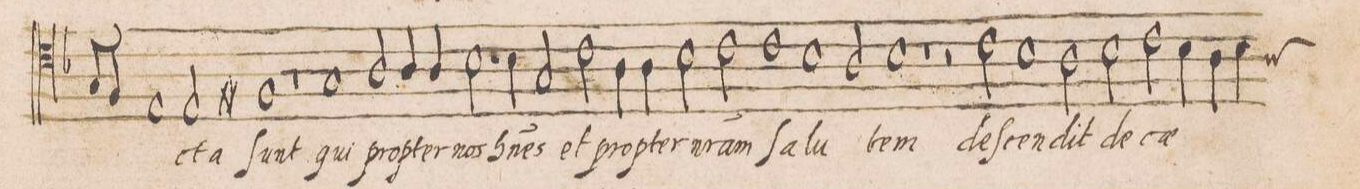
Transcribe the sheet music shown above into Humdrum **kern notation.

**kern	**text
*I"TENOR	*
*clefC4	*
*k[b-]	*
*met(C)	*
*M2/1	*
8G/L	.
8F/J	.
1E/	.
=43-	=43-
2E/	-cta
1F#X	ſunt
=44-	=44-
1r	.
1G	qui
=45-	=45-
2A/	pro-
4A/	-pter
4A/	no
2.B-\	h(o)-
4B-\	-(mi)-
=46-	=46-
2G/	-nes
2c\	et
4A\	pro-
4A\	-pter
2B-\	n(o)-
=47-	=47-
2c\	-(st)ram
1c	ſa-
1B-\	-lu-
=48-	=48-
2A/	.
1B-	-tem
=49-	=49-
1r	.
2r	.
2c\	de-
=50-	=50-
1B-	-ſcen-
2A\	-dit
2B-\	de
=51-	=51-
2c\	coe-
4B-\	.
4A\	.
*custos:A	*
4B-\	.
*-	*-
